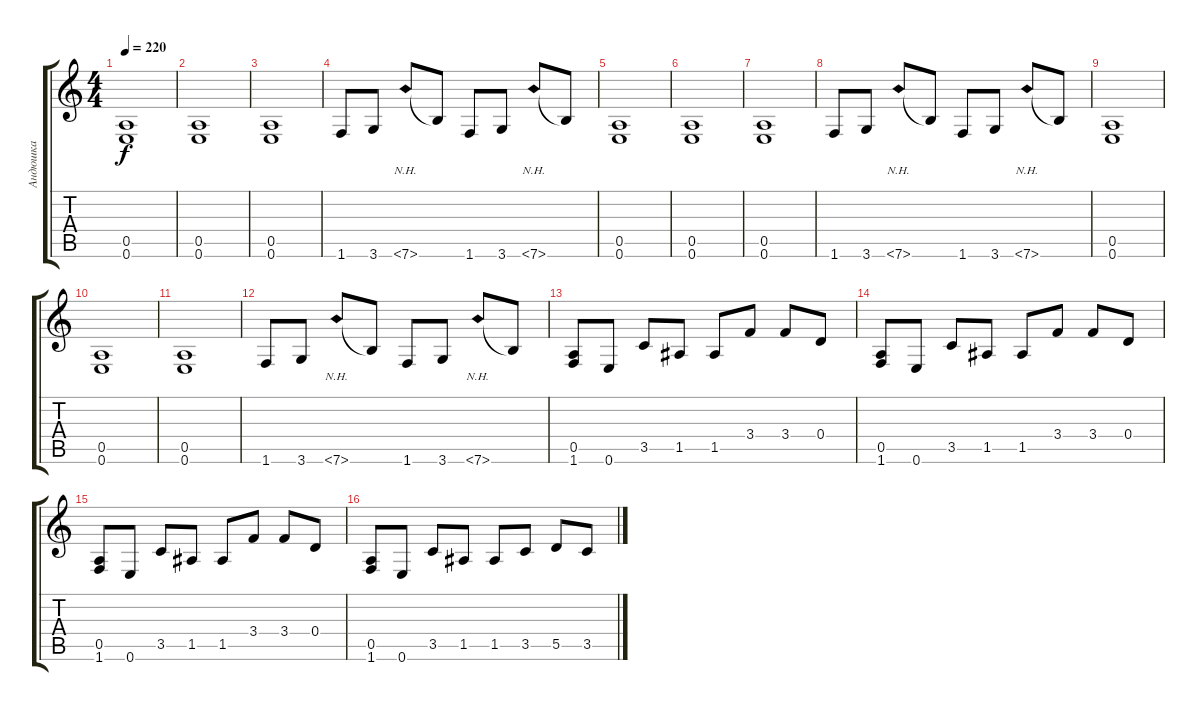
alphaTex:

\track ("Андюшка" "Андюшка") {instrument distortionguitar}
\staff {score tabs}
\tuning (E4 B3 G3 D3 A2 E2) {hide}
\ts (4 4)
\tempo 220
\clef g2
\ks c
(0.5 0.6).1{dy f} |
(0.5 0.6).1 |
(0.5 0.6).1 |
1.6.8 3.6.8 7.6{nh}.8 7.6{t}.8 1.6.8 3.6.8 7.6{nh}.8 7.6{t}.8 |
(0.5 0.6).1 |
(0.5 0.6).1 |
(0.5 0.6).1 |
1.6.8 3.6.8 7.6{nh}.8 7.6{t}.8 1.6.8 3.6.8 7.6{nh}.8 7.6{t}.8 |
(0.5 0.6).1 |
(0.5 0.6).1 |
(0.5 0.6).1 |
1.6.8 3.6.8 7.6{nh}.8 7.6{t}.8 1.6.8 3.6.8 7.6{nh}.8 7.6{t}.8 |
(0.5 1.6).8 0.6.8 3.5.8 1.5.8 1.5.8 3.4.8 3.4.8 0.4.8 |
(0.5 1.6).8 0.6.8 3.5.8 1.5.8 1.5.8 3.4.8 3.4.8 0.4.8 |
(0.5 1.6).8 0.6.8 3.5.8 1.5.8 1.5.8 3.4.8 3.4.8 0.4.8 |
(0.5 1.6).8 0.6.8 3.5.8 1.5.8 1.5.8 3.5.8 5.5.8 3.5.8
